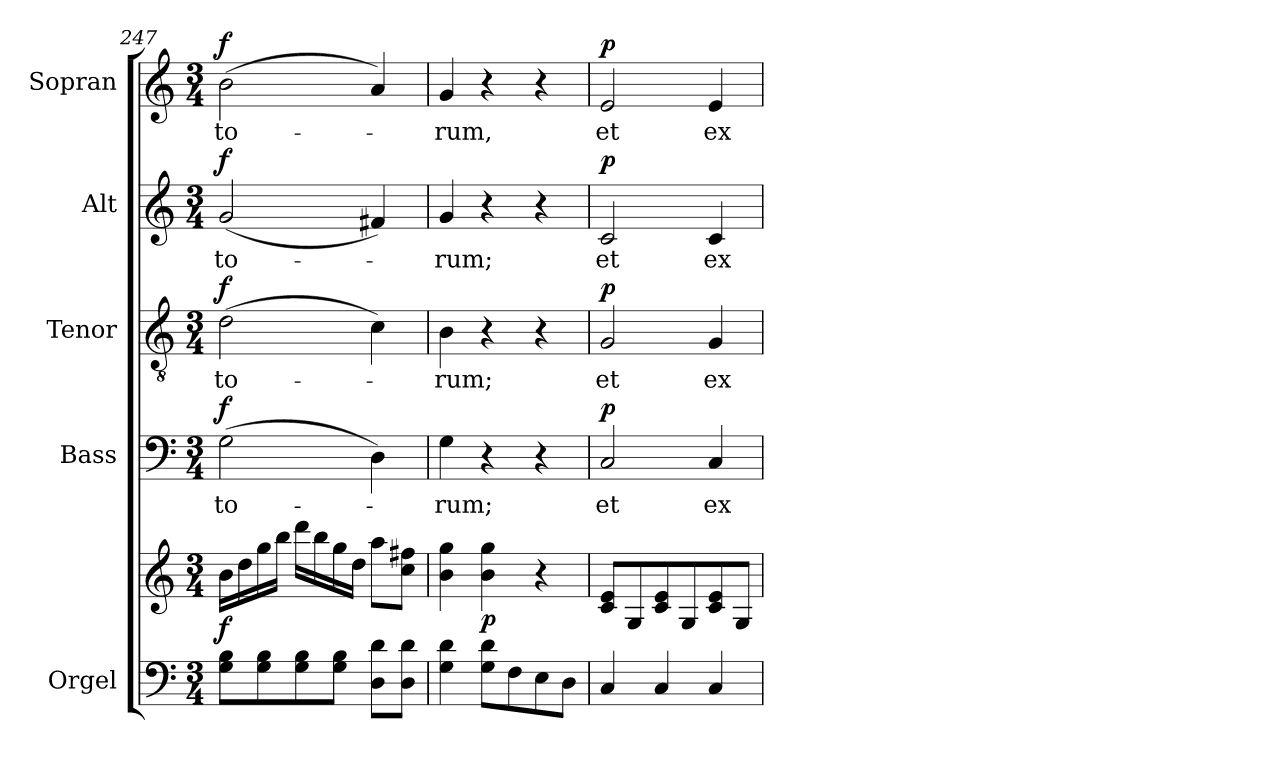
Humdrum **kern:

**kern	**kern	**dynam	**kern	**text	**dynam	**kern	**text	**dynam	**kern	**text	**dynam	**kern	**text	**dynam
*part5	*part5	*part5	*part4	*part4	*part4	*part3	*part3	*part3	*part2	*part2	*part2	*part1	*part1	*part1
*staff6	*staff5	*staff5/6	*staff4	*staff4	*staff4	*staff3	*staff3	*staff3	*staff2	*staff2	*staff2	*staff1	*staff1	*staff1
*I"Orgel	*	*	*I"Bass	*	*	*I"Tenor	*	*	*I"Alt	*	*	*I"Sopran	*	*
*I'Org.	*	*	*I'B.	*	*	*I'T.	*	*	*I'A.	*	*	*I'S.	*	*
*clefF4	*clefG2	*	*clefF4	*	*	*clefGv2	*	*	*clefG2	*	*	*clefG2	*	*
*k[]	*k[]	*	*k[]	*	*	*k[]	*	*	*k[]	*	*	*k[]	*	*
*C:	*C:	*	*C:	*	*	*C:	*	*	*C:	*	*	*C:	*	*
*M3/4	*M3/4	*	*M3/4	*	*	*M3/4	*	*	*M3/4	*	*	*M3/4	*	*
=247	=247	=247	=247	=247	=247	=247	=247	=247	=247	=247	=247	=247	=247	=247
!	!	!LO:DY:b	!	!LO:LY:b	!LO:DY:a	!	!LO:LY:b	!LO:DY:a	!	!LO:LY:b	!LO:DY:a	!	!LO:LY:b	!LO:DY:a
8G\ 8B\L	16b\LL	f	(>2G\	-to-	f	(>2d\	-to-	f	(<2g/	-to-	f	(>2b\	-to-	f
.	16dd\	.	.	.	.	.	.	.	.	.	.	.	.	.
8G\ 8B\	16gg\	.	.	.	.	.	.	.	.	.	.	.	.	.
.	16bb\JJ	.	.	.	.	.	.	.	.	.	.	.	.	.
8G\ 8B\	16ddd\LL	.	.	.	.	.	.	.	.	.	.	.	.	.
.	16bb\	.	.	.	.	.	.	.	.	.	.	.	.	.
8G\ 8B\J	16gg\	.	.	.	.	.	.	.	.	.	.	.	.	.
.	16dd\JJ	.	.	.	.	.	.	.	.	.	.	.	.	.
8D\ 8d\L	8aa\L	.	4D\)	.	.	4c\)	.	.	4f#X/)	.	.	4a/)	.	.
8D\ 8d\J	8cc\ 8ff#X\J	.	.	.	.	.	.	.	.	.	.	.	.	.
=248	=248	=248	=248	=248	=248	=248	=248	=248	=248	=248	=248	=248	=248	=248
!	!	!	!	!LO:LY:b	!	!	!LO:LY:b	!	!	!LO:LY:b	!	!	!LO:LY:b	!
4G\ 4d\	4b\ 4gg\	.	4G\	-rum;	.	4B\	-rum;	.	4g/	-rum;	.	4g/	-rum,	.
!	!	!LO:DY:b	!	!	!	!	!	!	!	!	!	!	!	!
8G\ 8d\L	4b\ 4gg\	p	4r	.	.	4r	.	.	4r	.	.	4r	.	.
8F\	.	.	.	.	.	.	.	.	.	.	.	.	.	.
8E\	4r	.	4r	.	.	4r	.	.	4r	.	.	4r	.	.
8D\J	.	.	.	.	.	.	.	.	.	.	.	.	.	.
=249	=249	=249	=249	=249	=249	=249	=249	=249	=249	=249	=249	=249	=249	=249
!	!	!	!	!LO:LY:b	!LO:DY:a	!	!LO:LY:b	!LO:DY:a	!	!LO:LY:b	!LO:DY:a	!	!LO:LY:b	!LO:DY:a
4C/	8c/ 8e/L	.	2C/	et	p	2G/	et	p	2c/	et	p	2e/	et	p
.	8G/	.	.	.	.	.	.	.	.	.	.	.	.	.
4C/	8c/ 8e/	.	.	.	.	.	.	.	.	.	.	.	.	.
.	8G/	.	.	.	.	.	.	.	.	.	.	.	.	.
!	!	!	!	!LO:LY:b	!	!	!LO:LY:b	!	!	!LO:LY:b	!	!	!LO:LY:b	!
4C/	8c/ 8e/	.	4C/	ex-	.	4G/	ex-	.	4c/	ex-	.	4e/	ex-	.
.	8G/J	.	.	.	.	.	.	.	.	.	.	.	.	.
=	=	=	=	=	=	=	=	=	=	=	=	=	=	=
*-	*-	*-	*-	*-	*-	*-	*-	*-	*-	*-	*-	*-	*-	*-
